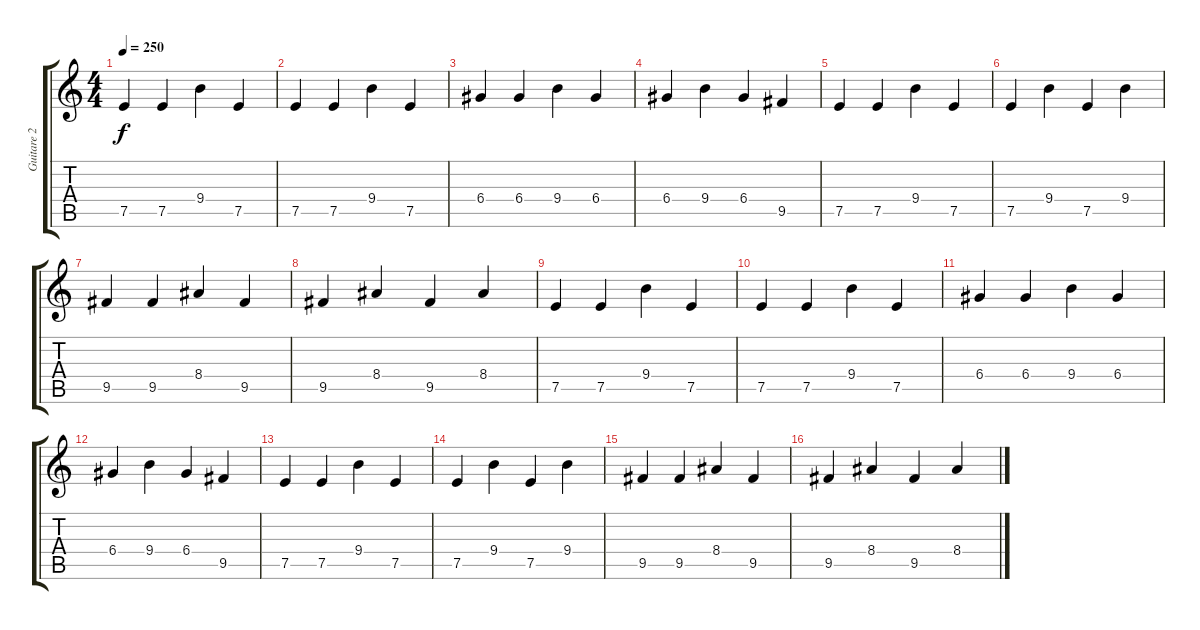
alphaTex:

\track ("Guitare 2" "Guitare 2") {instrument distortionguitar}
\staff {score tabs}
\tuning (E4 B3 G3 D3 A2 E2) {hide}
\ts (4 4)
\tempo 250
\clef g2
\ks c
7.5.4{dy f} 7.5.4 9.4.4 7.5.4 |
7.5.4 7.5.4 9.4.4 7.5.4 |
6.4.4{instrument electricguitarclean} 6.4.4 9.4.4 6.4.4 |
6.4.4 9.4.4 6.4.4 9.5.4 |
7.5.4 7.5.4 9.4.4 7.5.4 |
7.5.4 9.4.4 7.5.4 9.4.4 |
9.5.4 9.5.4 8.4.4 9.5.4 |
9.5.4 8.4.4 9.5.4 8.4.4 |
7.5.4 7.5.4 9.4.4 7.5.4 |
7.5.4 7.5.4 9.4.4 7.5.4 |
6.4.4{instrument electricguitarclean} 6.4.4 9.4.4 6.4.4 |
6.4.4 9.4.4 6.4.4 9.5.4 |
7.5.4 7.5.4 9.4.4 7.5.4 |
7.5.4 9.4.4 7.5.4 9.4.4 |
9.5.4 9.5.4 8.4.4 9.5.4 |
9.5.4 8.4.4 9.5.4 8.4.4
